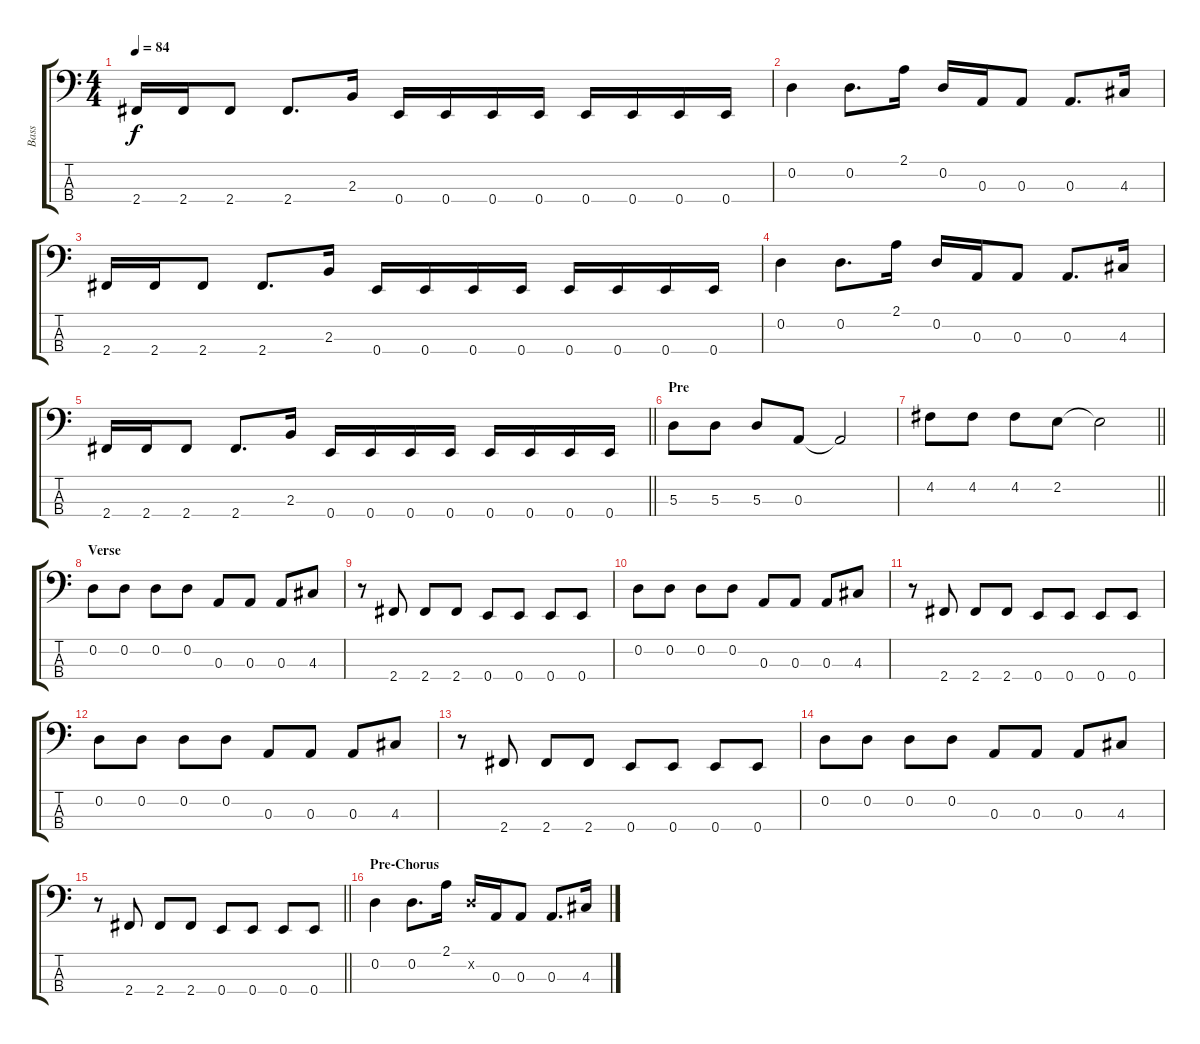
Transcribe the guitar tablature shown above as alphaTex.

\track ("Bass" "Bass") {instrument electricbasspick}
\staff {score tabs}
\tuning (G2 D2 A1 E1) {hide}
\ts (4 4)
\tempo 84
\clef f4
\ks c
2.4.16{dy f} 2.4.16 2.4.8 2.4.8{d} 2.3.16 0.4.16 0.4.16 0.4.16 0.4.16 0.4.16 0.4.16 0.4.16 0.4.16 |
0.2.4 0.2.8{d} 2.1.16 0.2.16 0.3.16 0.3.8 0.3.8{d} 4.3.16 |
2.4.16 2.4.16 2.4.8 2.4.8{d} 2.3.16 0.4.16 0.4.16 0.4.16 0.4.16 0.4.16 0.4.16 0.4.16 0.4.16 |
0.2.4 0.2.8{d} 2.1.16 0.2.16 0.3.16 0.3.8 0.3.8{d} 4.3.16 |
\barLineRight lightlight
2.4.16 2.4.16 2.4.8 2.4.8{d} 2.3.16 0.4.16 0.4.16 0.4.16 0.4.16 0.4.16 0.4.16 0.4.16 0.4.16 |
\section ("" "Pre")
5.3.8 5.3.8 5.3.8 0.3.8 0.3{t}.2 |
\barLineRight lightlight
4.2.8 4.2.8 4.2.8 2.2.8 2.2{t}.2 |
\section ("" "Verse")
0.2.8 0.2.8 0.2.8 0.2.8 0.3.8 0.3.8 0.3.8 4.3.8 |
r.8 2.4.8 2.4.8 2.4.8 0.4.8 0.4.8 0.4.8 0.4.8 |
0.2.8 0.2.8 0.2.8 0.2.8 0.3.8 0.3.8 0.3.8 4.3.8 |
r.8 2.4.8 2.4.8 2.4.8 0.4.8 0.4.8 0.4.8 0.4.8 |
0.2.8 0.2.8 0.2.8 0.2.8 0.3.8 0.3.8 0.3.8 4.3.8 |
r.8 2.4.8 2.4.8 2.4.8 0.4.8 0.4.8 0.4.8 0.4.8 |
0.2.8 0.2.8 0.2.8 0.2.8 0.3.8 0.3.8 0.3.8 4.3.8 |
\barLineRight lightlight
r.8 2.4.8 2.4.8 2.4.8 0.4.8 0.4.8 0.4.8 0.4.8 |
\section ("" "Pre-Chorus")
0.2.4 0.2.8{d} 2.1.16 0.2{x}.16 0.3.16 0.3.8 0.3.8{d} 4.3.16
